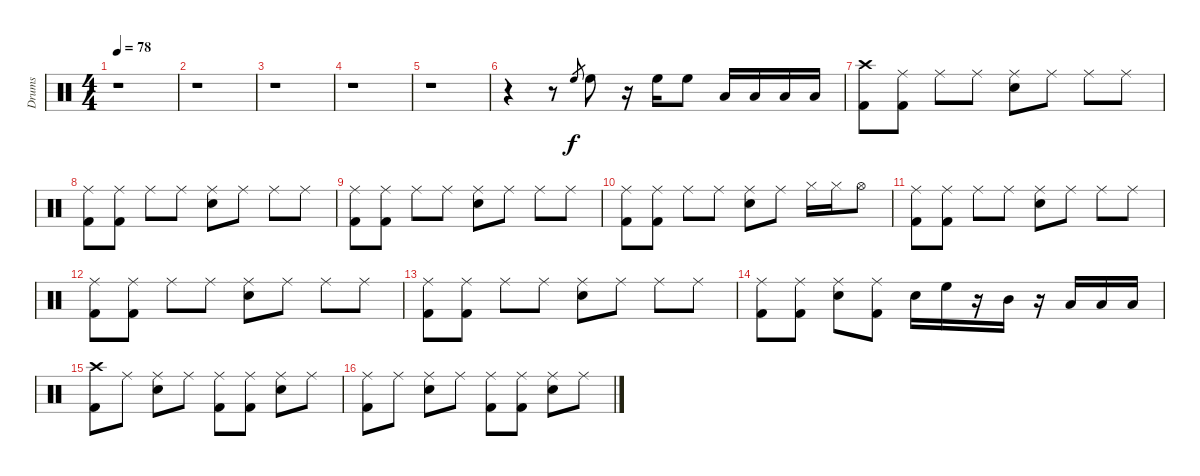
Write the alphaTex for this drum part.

\track ("Drums" "Drums") {instrument percussion}
\staff {score}
\articulation defaults
\ts (4 4)
\tempo 78
\clef neutral
\ks c
r.1{dy f} |
r.1 |
r.1 |
r.1 |
r.1 |
r.4 r.8 "High Floor Tom (hit)".8{gr} "High Floor Tom (hit)".8 r.16 "High Floor Tom (hit)".16 "High Floor Tom (hit)".8 "Low Tom (hit)".16 "Low Tom (hit)".16 "Low Tom (hit)".16 "Low Tom (hit)".16 |
("Crash high (hit)" "Kick (hit) 2").8 ("Ride (middle)" "Kick (hit) 2").8 "Ride (middle)".8 "Ride (middle)".8 ("Ride (middle)" "Snare (hit) 2").8 "Ride (middle)".8 "Ride (middle)".8 "Ride (middle)".8 |
("Ride (middle)" "Kick (hit) 2").8 ("Ride (middle)" "Kick (hit) 2").8 "Ride (middle)".8 "Ride (middle)".8 ("Ride (middle)" "Snare (hit) 2").8 "Ride (middle)".8 "Ride (middle)".8 "Ride (middle)".8 |
("Ride (middle)" "Kick (hit) 2").8 ("Ride (middle)" "Kick (hit) 2").8 "Ride (middle)".8 "Ride (middle)".8 ("Ride (middle)" "Snare (hit) 2").8 "Ride (middle)".8 "Ride (middle)".8 "Ride (middle)".8 |
("Ride (middle)" "Kick (hit) 2").8 ("Ride (middle)" "Kick (hit) 2").8 "Ride (middle)".8 "Ride (middle)".8 ("Ride (middle)" "Snare (hit) 2").8 "Ride (middle)".8 "Hi-Hat (closed)".16 "Hi-Hat (closed)".16 "Hi-Hat (open)".8 |
("Ride (middle)" "Kick (hit) 2").8 ("Ride (middle)" "Kick (hit) 2").8 "Ride (middle)".8 "Ride (middle)".8 ("Ride (middle)" "Snare (hit) 2").8 "Ride (middle)".8 "Ride (middle)".8 "Ride (middle)".8 |
("Ride (middle)" "Kick (hit) 2").8 ("Ride (middle)" "Kick (hit) 2").8 "Ride (middle)".8 "Ride (middle)".8 ("Ride (middle)" "Snare (hit) 2").8 "Ride (middle)".8 "Ride (middle)".8 "Ride (middle)".8 |
("Ride (middle)" "Kick (hit) 2").8 ("Ride (middle)" "Kick (hit) 2").8 "Ride (middle)".8 "Ride (middle)".8 ("Ride (middle)" "Snare (hit) 2").8 "Ride (middle)".8 "Ride (middle)".8 "Ride (middle)".8 |
("Ride (middle)" "Kick (hit) 2").8 ("Ride (middle)" "Kick (hit) 2").8 ("Ride (middle)" "Snare (hit) 2").8 ("Ride (middle)" "Kick (hit) 2").8 "Snare (hit) 2".16 "High Floor Tom (hit)".16 r.16 "Mid Tom (hit)".16 r.16 "Low Tom (hit)".16 "Low Tom (hit)".16 "Low Tom (hit)".16 |
("Crash high (hit)" "Kick (hit) 2").8 "Ride (middle)".8 ("Ride (middle)" "Snare (hit) 2").8 "Ride (middle)".8 ("Ride (middle)" "Kick (hit) 2").8 ("Ride (middle)" "Kick (hit) 2").8 ("Ride (middle)" "Snare (hit) 2").8 "Ride (middle)".8 |
("Ride (middle)" "Kick (hit) 2").8 "Ride (middle)".8 ("Ride (middle)" "Snare (hit) 2").8 "Ride (middle)".8 ("Ride (middle)" "Kick (hit) 2").8 ("Ride (middle)" "Kick (hit) 2").8 ("Ride (middle)" "Snare (hit) 2").8 "Ride (middle)".8
